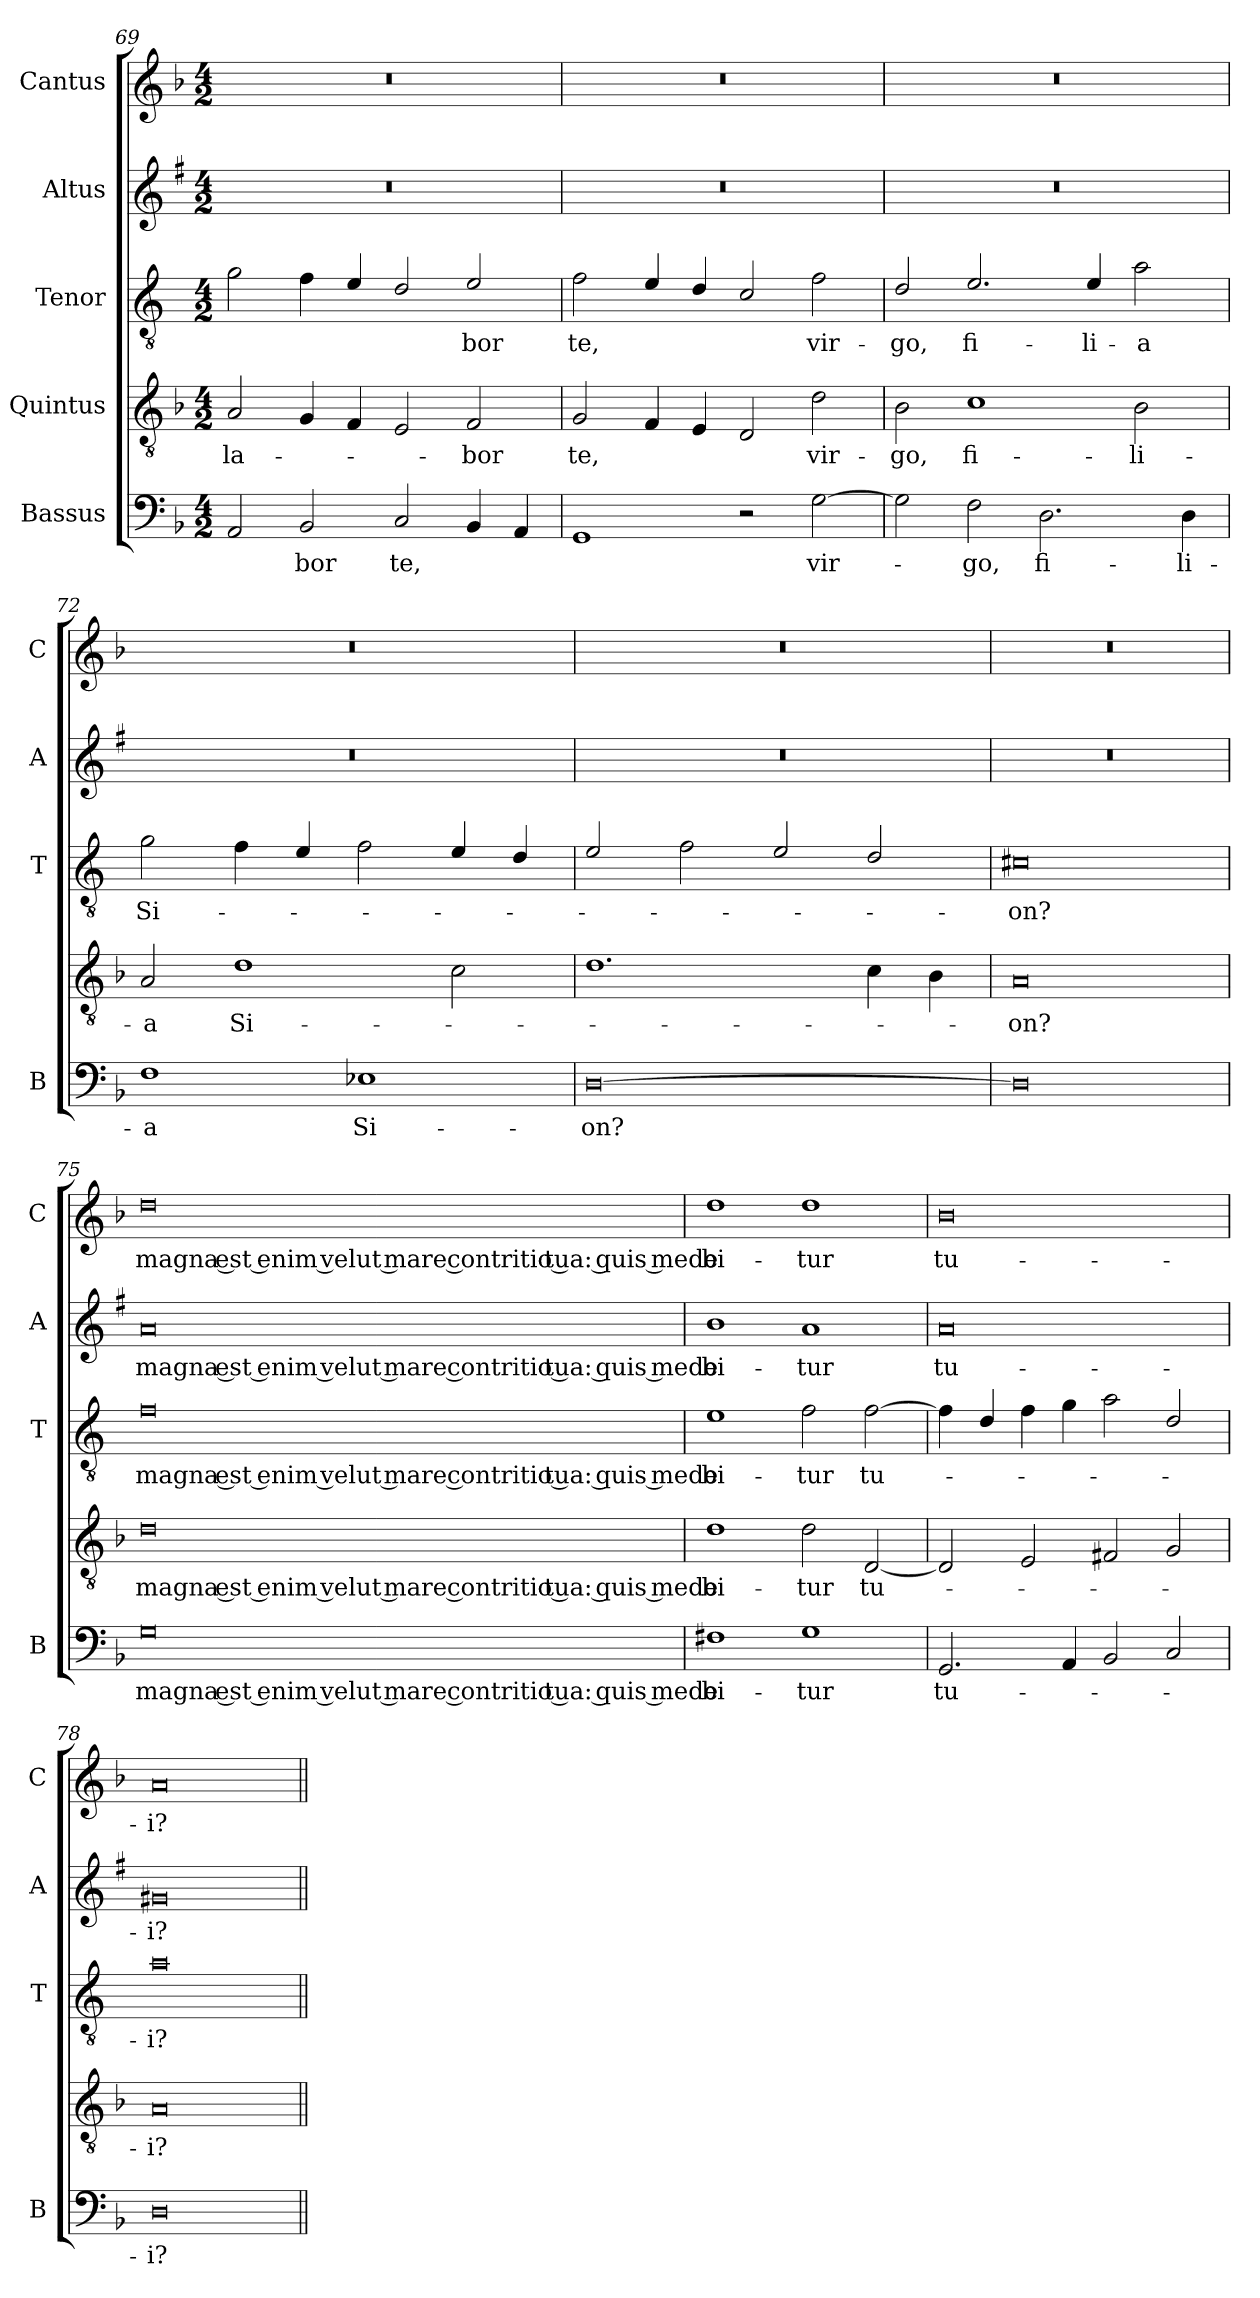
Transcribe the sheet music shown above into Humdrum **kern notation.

**kern	**text	**kern	**text	**kern	**text	**kern	**text	**kern	**text
*part5	*part5	*part4	*part4	*part3	*part3	*part2	*part2	*part1	*part1
*staff5	*staff5	*staff4	*staff4	*staff3	*staff3	*staff2	*staff2	*staff1	*staff1
*I"Bassus	*	*I"Quintus	*	*I"Tenor	*	*I"Altus	*	*I"Cantus	*
*I'B	*	*	*	*I'T	*	*I'A	*	*I'C	*
!!LO:PB:g=z
*clefF4	*	*clefGv2	*	*clefGv2	*	*clefG2	*	*clefG2	*
*	*	*	*	*ITrd4c7	*	*ITrd1c2	*	*	*
*k[b-]	*	*k[b-]	*	*k[b-]	*	*k[b-]	*	*k[b-]	*
*F:	*	*F:	*	*F:	*	*F:	*	*F:	*
*M4/2	*	*M4/2	*	*M4/2	*	*M4/2	*	*M4/2	*
=69	=69	=69	=69	=69	=69	=69	=69	=69	=69
!	!	!	!LO:LY:b	!	!	!	!	!	!
2AA/	.	2A/	-la-	2c\	.	0r	.	0r	.
!	!LO:LY:b	!	!	!	!	!	!	!	!
2BB-/	-bor	4G/	.	4B-\	.	.	.	.	.
.	.	4F/	.	4A/	.	.	.	.	.
!	!LO:LY:b	!	!	!	!	!	!	!	!
2C/	te,	2E/	.	2G/	.	.	.	.	.
!	!	!	!LO:LY:b	!	!LO:LY:b	!	!	!	!
4BB-/	.	2F/	-bor	2A/	-bor	.	.	.	.
4AA/	.	.	.	.	.	.	.	.	.
=70	=70	=70	=70	=70	=70	=70	=70	=70	=70
!	!	!	!LO:LY:b	!	!LO:LY:b	!	!	!	!
1GG	.	2G/	te,	2B-\	te,	0r	.	0r	.
.	.	4F/	.	4A/	.	.	.	.	.
.	.	4E/	.	4G/	.	.	.	.	.
2r	.	2D/	.	2F/	.	.	.	.	.
!	!LO:LY:b	!	!LO:LY:b	!	!LO:LY:b	!	!	!	!
[2G\	vir-	2d\	vir-	2B-\	vir-	.	.	.	.
=71	=71	=71	=71	=71	=71	=71	=71	=71	=71
!	!	!	!LO:LY:b	!	!LO:LY:b	!	!	!	!
2G\]	.	2B-\	-go,	2G/	-go,	0r	.	0r	.
!	!LO:LY:b	!	!LO:LY:b	!	!LO:LY:b	!	!	!	!
2F\	-go,	1c	fi-	2.A/	fi-	.	.	.	.
!	!LO:LY:b	!	!	!	!	!	!	!	!
2.D\	fi-	.	.	.	.	.	.	.	.
!	!	!	!	!	!LO:LY:b	!	!	!	!
.	.	.	.	4A/	-li-	.	.	.	.
!	!	!	!LO:LY:b	!	!LO:LY:b	!	!	!	!
.	.	2B-\	-li-	2d\	-a	.	.	.	.
!	!LO:LY:b	!	!	!	!	!	!	!	!
4D\	-li-	.	.	.	.	.	.	.	.
=72	=72	=72	=72	=72	=72	=72	=72	=72	=72
!	!LO:LY:b	!	!LO:LY:b	!	!LO:LY:b	!	!	!	!
1F	-a	2A/	-a	2c\	Si-	0r	.	0r	.
!	!	!	!LO:LY:b	!	!	!	!	!	!
.	.	1d	Si-	4B-\	.	.	.	.	.
.	.	.	.	4A/	.	.	.	.	.
!	!LO:LY:b	!	!	!	!	!	!	!	!
1E-X	Si-	.	.	2B-\	.	.	.	.	.
.	.	2c\	.	4A/	.	.	.	.	.
.	.	.	.	4G/	.	.	.	.	.
=73	=73	=73	=73	=73	=73	=73	=73	=73	=73
!	!LO:LY:b	!	!	!	!	!	!	!	!
[0D	-on?	1.d	.	2A/	.	0r	.	0r	.
.	.	.	.	2B-\	.	.	.	.	.
.	.	.	.	2A/	.	.	.	.	.
.	.	4c\	.	2G/	.	.	.	.	.
.	.	4B-\	.	.	.	.	.	.	.
!!LO:LB:g=z
=74	=74	=74	=74	=74	=74	=74	=74	=74	=74
!	!	!	!LO:LY:b	!	!LO:LY:b	!	!	!	!
0D]	.	0A	-on?	0F#X	-on?	0r	.	0r	.
=75	=75	=75	=75	=75	=75	=75	=75	=75	=75
!	!LO:LY:b	!	!LO:LY:b	!	!LO:LY:b	!	!LO:LY:b	!	!LO:LY:b
0G	magna est enim velut mare contritio tua: quis mede-	0d	magna est enim velut mare contritio tua: quis mede-	0B-	magna est enim velut mare contritio tua: quis mede-	0g	magna est enim velut mare contritio tua: quis mede-	0dd	magna est enim velut mare contritio tua: quis mede-
=76	=76	=76	=76	=76	=76	=76	=76	=76	=76
!	!LO:LY:b	!	!LO:LY:b	!	!LO:LY:b	!	!LO:LY:b	!	!LO:LY:b
1F#X	-bi-	1d	-bi-	1A	-bi-	1a	-bi-	1dd	-bi-
!	!LO:LY:b	!	!LO:LY:b	!	!LO:LY:b	!	!LO:LY:b	!	!LO:LY:b
1G	-tur	2d\	-tur	2B-\	-tur	1g	-tur	1dd	-tur
!	!	!	!LO:LY:b	!	!LO:LY:b	!	!	!	!
.	.	[2D/	tu-	[2B-\	tu-	.	.	.	.
=77	=77	=77	=77	=77	=77	=77	=77	=77	=77
!	!LO:LY:b	!	!	!	!	!	!LO:LY:b	!	!LO:LY:b
2.GG/	tu-	2D/]	.	4B-\]	.	0g	tu-	0b-	tu-
.	.	.	.	4G/	.	.	.	.	.
.	.	2E/	.	4B-\	.	.	.	.	.
4AA/	.	.	.	4c\	.	.	.	.	.
2BB-/	.	2F#X/	.	2d\	.	.	.	.	.
2C/	.	2G/	.	2G/	.	.	.	.	.
!!LO:LB:g=z
=78	=78	=78	=78	=78	=78	=78	=78	=78	=78
!	!LO:LY:b	!	!LO:LY:b	!	!LO:LY:b	!	!LO:LY:b	!	!LO:LY:b
0D	-i?	0A	-i?	0d	-i?	0f#X	-i?	0a	-i?
=||	=||	=||	=||	=||	=||	=||	=||	=||	=||
*-	*-	*-	*-	*-	*-	*-	*-	*-	*-
